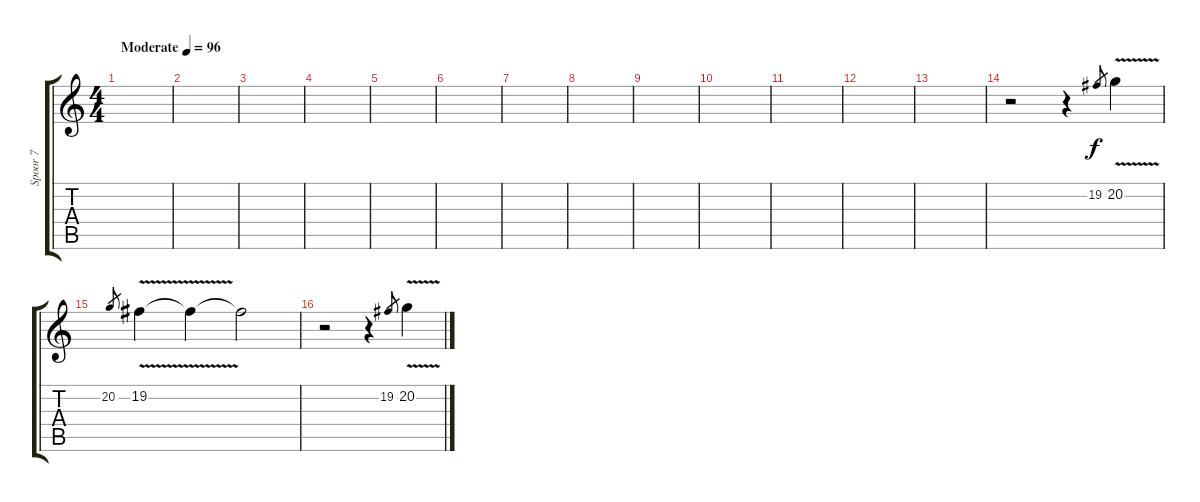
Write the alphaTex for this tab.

\track ("Spoor 7" "Spoor 7") {instrument panflute}
\staff {score tabs}
\tuning (E4 B3 G3 D3 A2 E2) {hide}
\ts (4 4)
\tempo (96 "Moderate")
\clef g2
\ks c
|
|
|
|
|
|
|
|
|
|
|
|
|
r.2 r.4 19.2.8{gr} 20.2{v}.4 |
20.2.8{gr} 19.2{v}.4 19.2{t}.4 19.2{t}.2 |
r.2 r.4 19.2.8{gr} 20.2{v}.4
